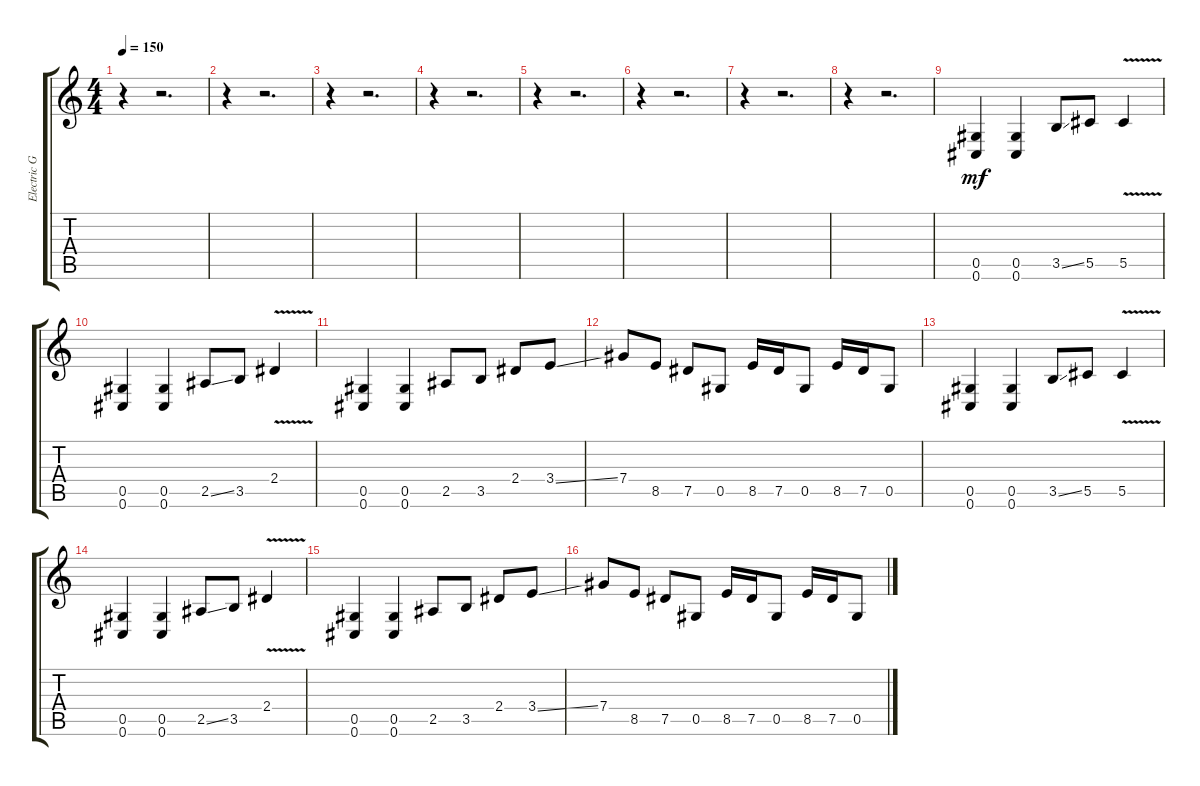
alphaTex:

\track ("Electric Guitar" "Electric G") {instrument distortionguitar}
\staff {score tabs}
\tuning (Eb4 Bb3 Gb3 Db3 Ab2 Db2) {hide}
\ts (4 4)
\tempo 150
\clef g2
\ks c
r.4{dy mf} r.2{d} |
r.4 r.2{d} |
r.4 r.2{d} |
r.4 r.2{d} |
r.4 r.2{d} |
r.4 r.2{d} |
r.4 r.2{d} |
r.4 r.2{d} |
(0.5 0.6).4 (0.5 0.6).4 3.5{ss}.8 5.5.8 5.5{v}.4 |
(0.5 0.6).4 (0.5 0.6).4 2.5{ss}.8 3.5.8 2.4{v}.4 |
(0.5 0.6).4 (0.5 0.6).4 2.5.8 3.5.8 2.4.8 3.4{ss}.8 |
7.4.8 8.5.8 7.5.8 0.5.8 8.5.16 7.5.16 0.5.8 8.5.16 7.5.16 0.5.8 |
(0.5 0.6).4 (0.5 0.6).4 3.5{ss}.8 5.5.8 5.5{v}.4 |
(0.5 0.6).4 (0.5 0.6).4 2.5{ss}.8 3.5.8 2.4{v}.4 |
(0.5 0.6).4 (0.5 0.6).4 2.5.8 3.5.8 2.4.8 3.4{ss}.8 |
7.4.8 8.5.8 7.5.8 0.5.8 8.5.16 7.5.16 0.5.8 8.5.16 7.5.16 0.5.8
